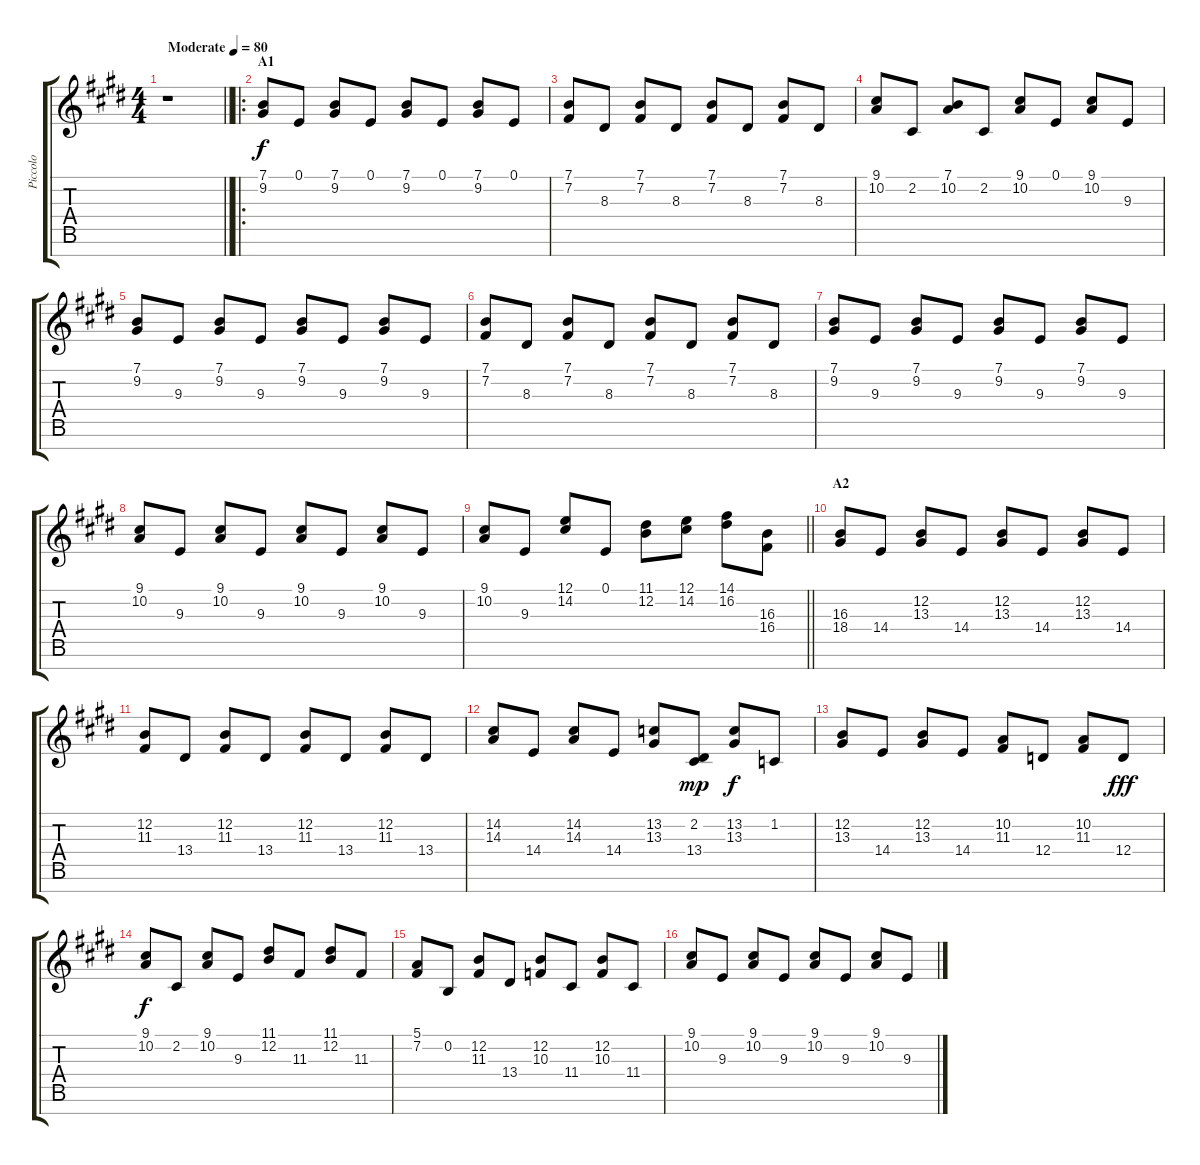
\track ("Piccolo" "Piccolo") {instrument piccolo}
\staff {score tabs}
\tuning (E4 B3 G3 D3 A2 E2 B1) {hide}
\ts (4 4)
\tempo (80 "Moderate")
\clef g2
\barLineRight lightlight
\ks e
r.1{dy f instrument piccolo} |
\ro
\section ("" "A1")
(7.1 9.2).8 0.1.8 (7.1 9.2).8 0.1.8 (7.1 9.2).8 0.1.8 (7.1 9.2).8 0.1.8 |
(7.1 7.2).8 8.3.8 (7.1 7.2).8 8.3.8 (7.1 7.2).8 8.3.8 (7.1 7.2).8 8.3.8 |
(9.1 10.2).8 2.2.8 (7.1 10.2).8 2.2.8 (9.1 10.2).8 0.1.8 (9.1 10.2).8 9.3.8 |
(7.1 9.2).8 9.3.8 (7.1 9.2).8 9.3.8 (7.1 9.2).8 9.3.8 (7.1 9.2).8 9.3.8 |
(7.1 7.2).8 8.3.8 (7.1 7.2).8 8.3.8 (7.1 7.2).8 8.3.8 (7.1 7.2).8 8.3.8 |
(7.1 9.2).8 9.3.8 (7.1 9.2).8 9.3.8 (7.1 9.2).8 9.3.8 (7.1 9.2).8 9.3.8 |
(9.1 10.2).8 9.3.8 (9.1 10.2).8 9.3.8 (9.1 10.2).8 9.3.8 (9.1 10.2).8 9.3.8 |
\barLineRight lightlight
(9.1 10.2).8 9.3.8 (12.1 14.2).8 0.1.8 (11.1 12.2).8 (12.1 14.2).8 (14.1 16.2).8 (16.3 16.4).8 |
\section ("" "A2")
(16.3 18.4).8 14.4.8 (12.2 13.3).8 14.4.8 (12.2 13.3).8 14.4.8 (12.2 13.3).8 14.4.8 |
(12.2 11.3).8 13.4.8 (12.2 11.3).8 13.4.8 (12.2 11.3).8 13.4.8 (12.2 11.3).8 13.4.8 |
(14.2 14.3).8 14.4.8 (14.2 14.3).8 14.4.8 (13.2 13.3).8 (2.2 13.4).8{dy mp} (13.2 13.3).8{dy f} 1.2.8 |
(12.2 13.3).8 14.4.8 (12.2 13.3).8 14.4.8 (10.2 11.3).8 12.4.8 (10.2 11.3).8 12.4.8{dy fff} |
(9.1 10.2).8{dy f} 2.2.8 (9.1 10.2).8 9.3.8 (11.1 12.2).8 11.3.8 (11.1 12.2).8 11.3.8 |
(5.1 7.2).8 0.2.8 (12.2 11.3).8 13.4.8 (12.2 10.3).8 11.4.8 (12.2 10.3).8 11.4.8 |
(9.1 10.2).8 9.3.8 (9.1 10.2).8 9.3.8 (9.1 10.2).8 9.3.8 (9.1 10.2).8 9.3.8
